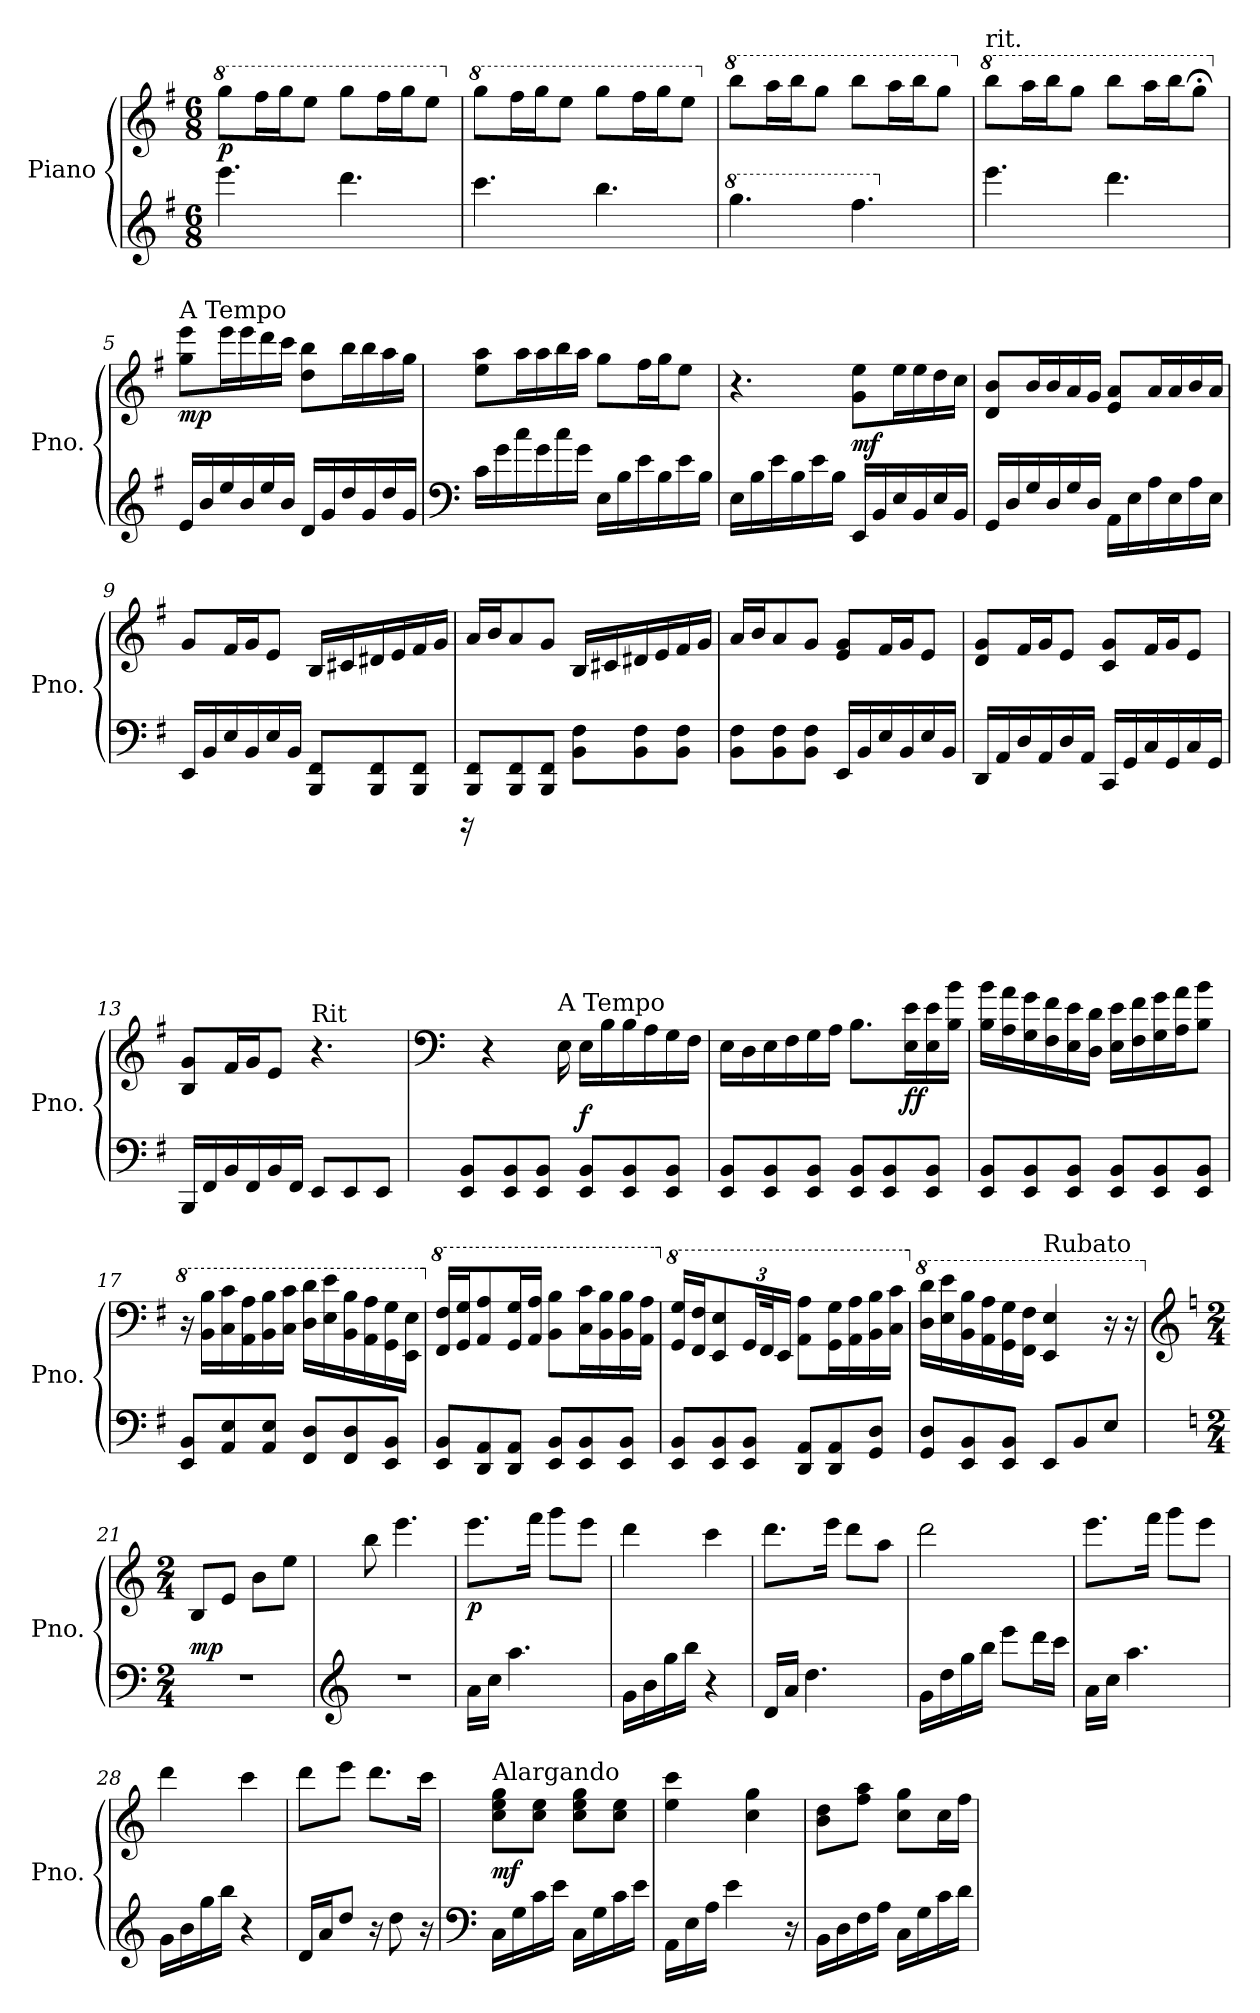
**kern	**kern	**dynam
*part1	*part1	*part1
*staff2	*staff1	*staff1/2
*I"Piano	*	*
*I'Pno.	*	*
*clefG2	*clefG2	*
*k[f#]	*k[f#]	*
*M6/8	*M6/8	*
*MM62	*MM62	*
*	*8va	*
=1	=1	=1
!	!	!LO:DY:b
4.eee\	8ggg\L	p
.	16fff#\L	.
.	16ggg\J	.
.	8eee\J	.
4.ddd\	8ggg\L	.
.	16fff#\L	.
.	16ggg\J	.
.	8eee\J	.
=2	=2	=2
*	*X8va	*
*	*8va	*
4.ccc\	8ggg\L	.
.	16fff#\L	.
.	16ggg\J	.
.	8eee\J	.
4.bb\	8ggg\L	.
.	16fff#\L	.
.	16ggg\J	.
.	8eee\J	.
=3	=3	=3
*8va	*	*
*	*X8va	*
*	*8va	*
4.ggg\	8bbb\L	.
.	16aaa\L	.
.	16bbb\J	.
.	8ggg\J	.
4.fff#\	8bbb\L	.
.	16aaa\L	.
.	16bbb\J	.
.	8ggg\J	.
=4	=4	=4
*X8va	*	*
*	*X8va	*
*	*8va	*
!	!LO:TX:a:t=rit.	!
4.eee\	8bbb\L	.
.	16aaa\L	.
.	16bbb\J	.
.	8ggg\J	.
4.ddd\	8bbb\L	.
.	16aaa\L	.
.	16bbb\J	.
.	8ggg;<\J	.
!!LO:LB:g=z
=5	=5	=5
*	*X8va	*
!	!LO:TX:a:t=A Tempo	!
!	!	!LO:DY:b
16e/LL	8gg\ 8eee\L	mp
16b/	.	.
16ee/	16eee\L	.
16b/	16eee\	.
16ee/	16ddd\	.
16b/JJ	16ccc\JJ	.
16d/LL	8dd\ 8bb\L	.
16g/	.	.
16dd/	16bb\L	.
16g/	16bb\	.
16dd/	16aa\	.
16g/JJ	16gg\JJ	.
=6	=6	=6
*clefF4	*	*
16c\LL	8ee\ 8aa\L	.
16g\	.	.
16cc\	16aa\L	.
16g\	16aa\	.
16cc\	16bb\	.
16g\JJ	16aa\JJ	.
16E\LL	8gg\L	.
16B\	.	.
16e\	16ff#\L	.
16B\	16gg\J	.
16e\	8ee\J	.
16B\JJ	.	.
=7	=7	=7
16E\LL	4.r	.
16B\	.	.
16e\	.	.
16B\	.	.
16e\	.	.
16B\JJ	.	.
!	!	!LO:DY:a=2
16EE/LL	8g\ 8ee\L	mf
16BB/	.	.
16E/	16ee\L	.
16BB/	16ee\	.
16E/	16dd\	.
16BB/JJ	16cc\JJ	.
!!LO:LB:g=z
=8	=8	=8
16GG/LL	8d/ 8b/L	.
16D/	.	.
16G/	16b/L	.
16D/	16b/	.
16G/	16a/	.
16D/JJ	16g/JJ	.
16AA\LL	8e/ 8a/L	.
16E\	.	.
16A\	16a/L	.
16E\	16a/	.
16A\	16b/	.
16E\JJ	16a/JJ	.
=9	=9	=9
16EE/LL	8g/L	.
16BB/	.	.
16E/	16f#/L	.
16BB/	16g/J	.
16E/	8e/J	.
16BB/JJ	.	.
8BBB/ 8FF#/L	16B/LL	.
.	16c#X/	.
8BBB/ 8FF#/	16d#X/	.
.	16e/	.
8BBB/ 8FF#/J	16f#/	.
.	16g/JJ	.
=10	=10	=10
8BBB/ 8FF#/L	16a/LL	.
.	16b/J	.
8BBB/ 8FF#/	8a/	.
8BBB/ 8FF#/J	8g/J	.
8BB\ 8F#\L	16B/LL	.
.	16c#X/	.
8BB\ 8F#\	16d#X/	.
.	16e/	.
8BB\ 8F#\J	16f#/	.
.	16g/JJ	.
!!LO:LB:g=z
=11	=11	=11
8BB\ 8F#\L	16a/LL	.
.	16b/J	.
8BB\ 8F#\	8a/	.
8BB\ 8F#\J	8g/J	.
16EE/LL	8e/ 8g/L	.
16BB/	.	.
16E/	16f#/L	.
16BB/	16g/J	.
16E/	8e/J	.
16BB/JJ	.	.
=12	=12	=12
16DD/LL	8d/ 8g/L	.
16AA/	.	.
16D/	16f#/L	.
16AA/	16g/J	.
16D/	8e/J	.
16AA/JJ	.	.
16CC/LL	8c/ 8g/L	.
16GG/	.	.
16C/	16f#/L	.
16GG/	16g/J	.
16C/	8e/J	.
16GG/JJ	.	.
=13	=13	=13
16BBB/LL	8B/ 8g/L	.
16FF#/	.	.
16BB/	16f#/L	.
16FF#/	16g/J	.
16BB/	8e/J	.
16FF#/JJ	.	.
!	!LO:TX:a:t=Rit	!
8EE/L	4.r	.
8EE/	.	.
8EE/J	.	.
=14	=14	=14
*	*clefF4	*
8EE/ 8BB/L	16rdddddd	.
.	4r	.
8EE/ 8BB/	.	.
8EE/ 8BB/J	.	.
!	!LO:TX:a:t=A Tempo	!
.	16E\	.
!	!	!LO:DY:a=2
8EE/ 8BB/L	16E\LL	f
.	16B\	.
8EE/ 8BB/	16B\	.
.	16A\	.
8EE/ 8BB/J	16G\	.
.	16F#\JJ	.
!!LO:LB:g=z
=15	=15	=15
8EE/ 8BB/L	16E\LL	.
.	16D\	.
8EE/ 8BB/	16E\	.
.	16F#\	.
8EE/ 8BB/J	16G\	.
.	16A\JJ	.
8EE/ 8BB/L	8.B\L	.
8EE/ 8BB/	.	.
!	!	!LO:DY:b
.	16E\ 16e\L	ff
8EE/ 8BB/J	16E\ 16e\	.
.	16B\ 16b\JJ	.
=16	=16	=16
8EE/ 8BB/L	16B\ 16b\LL	.
.	16A\ 16a\	.
8EE/ 8BB/	16G\ 16g\	.
.	16F#\ 16f#\	.
8EE/ 8BB/J	16E\ 16e\	.
.	16D\ 16d\JJ	.
8EE/ 8BB/L	16E\ 16e\LL	.
.	16F#\ 16f#\	.
8EE/ 8BB/	16G\ 16g\	.
.	16A\ 16a\J	.
8EE/ 8BB/J	8B\ 8b\J	.
=17	=17	=17
*	*8va	*
8EE/ 8BB/L	16r	.
.	16B\ 16b\LL	.
8AA/ 8E/	16c\ 16cc\	.
.	16A\ 16a\	.
8AA/ 8E/J	16B\ 16b\	.
.	16c\ 16cc\JJ	.
8FF#/ 8D/L	16d\ 16dd\LL	.
.	16e\ 16ee\	.
8FF#/ 8D/	16B\ 16b\	.
.	16A\ 16a\	.
8EE/ 8BB/J	16G\ 16g\	.
.	16E\ 16e\JJ	.
!!LO:PB:g=z
=18	=18	=18
*	*X8va	*
*	*8va	*
8EE/ 8BB/L	16F#/ 16f#/LL	.
.	16G/ 16g/J	.
8DD/ 8AA/	8A/ 8a/	.
8DD/ 8AA/J	16G/ 16g/L	.
.	16A/ 16a/JJ	.
8EE/ 8BB/L	8B\ 8b\L	.
8EE/ 8BB/	16c\ 16cc\L	.
.	16B\ 16b\	.
8EE/ 8BB/J	16B\ 16b\	.
.	16A\ 16a\JJ	.
=19	=19	=19
*	*X8va	*
*	*8va	*
8EE/ 8BB/L	16G/ 16g/LL	.
.	16F#/ 16f#/J	.
8EE/ 8BB/	8E/ 8e/	.
*	*Xbrackettup	*
8EE/ 8BB/J	24G/L	.
.	48F#/K	.
.	16E/JJ	.
8DD/ 8AA/L	8A\ 8a\L	.
8DD/ 8AA/	16G\ 16g\L	.
.	16A\ 16a\	.
8GG/ 8D/J	16B\ 16b\	.
.	16c\ 16cc\JJ	.
=20	=20	=20
*	*X8va	*
*	*8va	*
8GG/ 8D/L	16d\ 16dd\LL	.
.	16e\ 16ee\	.
8EE/ 8BB/	16B\ 16b\	.
.	16A\ 16a\	.
8EE/ 8BB/J	16G\ 16g\	.
.	16F#\ 16f#\JJ	.
!	!LO:TX:a:t=Rubato	!
8EE/L	4E/ 4e/	.
8BB/	.	.
8E/J	16r	.
.	16r	.
=21	=21	=21
*	*clefG2	*
*k[]	*k[]	*
*M2/4	*M2/4	*
*	*X8va	*
!	!	!LO:DY:a=2
2r	8B/L	mp
.	8e/J	.
.	8b\L	.
.	8ee\J	.
!!LO:LB:g=z
=22	=22	=22
*clefG2	*	*
2r	8bb\	.
.	4.eee\	.
=23	=23	=23
*	*MM45	*
!	!	!LO:DY:b
16a\LL	8.eee\L	p
16cc\JJ	.	.
4.aa\	.	.
.	16fff\Jk	.
.	8ggg\L	.
.	8eee\J	.
=24	=24	=24
16g\LL	4ddd\	.
16b\	.	.
16gg\	.	.
16bb\JJ	.	.
4r	4ccc\	.
=25	=25	=25
16d/LL	8.ddd\L	.
16a/JJ	.	.
4.dd\	.	.
.	16eee\Jk	.
.	8ddd\L	.
.	8aa\J	.
=26	=26	=26
16g\LL	2ddd\	.
16dd\	.	.
16gg\	.	.
16bb\JJ	.	.
8eee\L	.	.
16ddd\L	.	.
16ccc\JJ	.	.
=27	=27	=27
16a\LL	8.eee\L	.
16cc\JJ	.	.
4.aa\	.	.
.	16fff\Jk	.
.	8ggg\L	.
.	8eee\J	.
=28	=28	=28
16g\LL	4ddd\	.
16b\	.	.
16gg\	.	.
16bb\JJ	.	.
4r	4ccc\	.
!!LO:LB:g=z
=29	=29	=29
16d/LL	8ddd\L	.
16a/J	.	.
8dd/J	8eee\J	.
16r	8.ddd\L	.
8dd\	.	.
16r	16ccc\Jk	.
=30	=30	=30
*clefF4	*	*
!	!LO:TX:a:t=Alargando	!
!	!	!LO:DY:a=2
16C\LL	8cc\ 8ee\ 8gg\L	mf
16G\	.	.
16c\	8cc\ 8ee\J	.
16e\JJ	.	.
16C\LL	8cc\ 8ee\ 8gg\L	.
16G\	.	.
16c\	8cc\ 8ee\J	.
16e\JJ	.	.
=31	=31	=31
16AA\LL	4ee\ 4ccc\	.
16E\	.	.
16A\JJ	.	.
4e\	.	.
.	4cc\ 4gg\	.
16r	.	.
=32	=32	=32
16BB\LL	8b\ 8dd\L	.
16D\	.	.
16F\	8ff\ 8aa\J	.
16A\JJ	.	.
16C\LL	8cc\ 8gg\L	.
16G\	.	.
16c\	16cc\L	.
16d\JJ	16ff\JJ	.
=	=	=
*-	*-	*-
